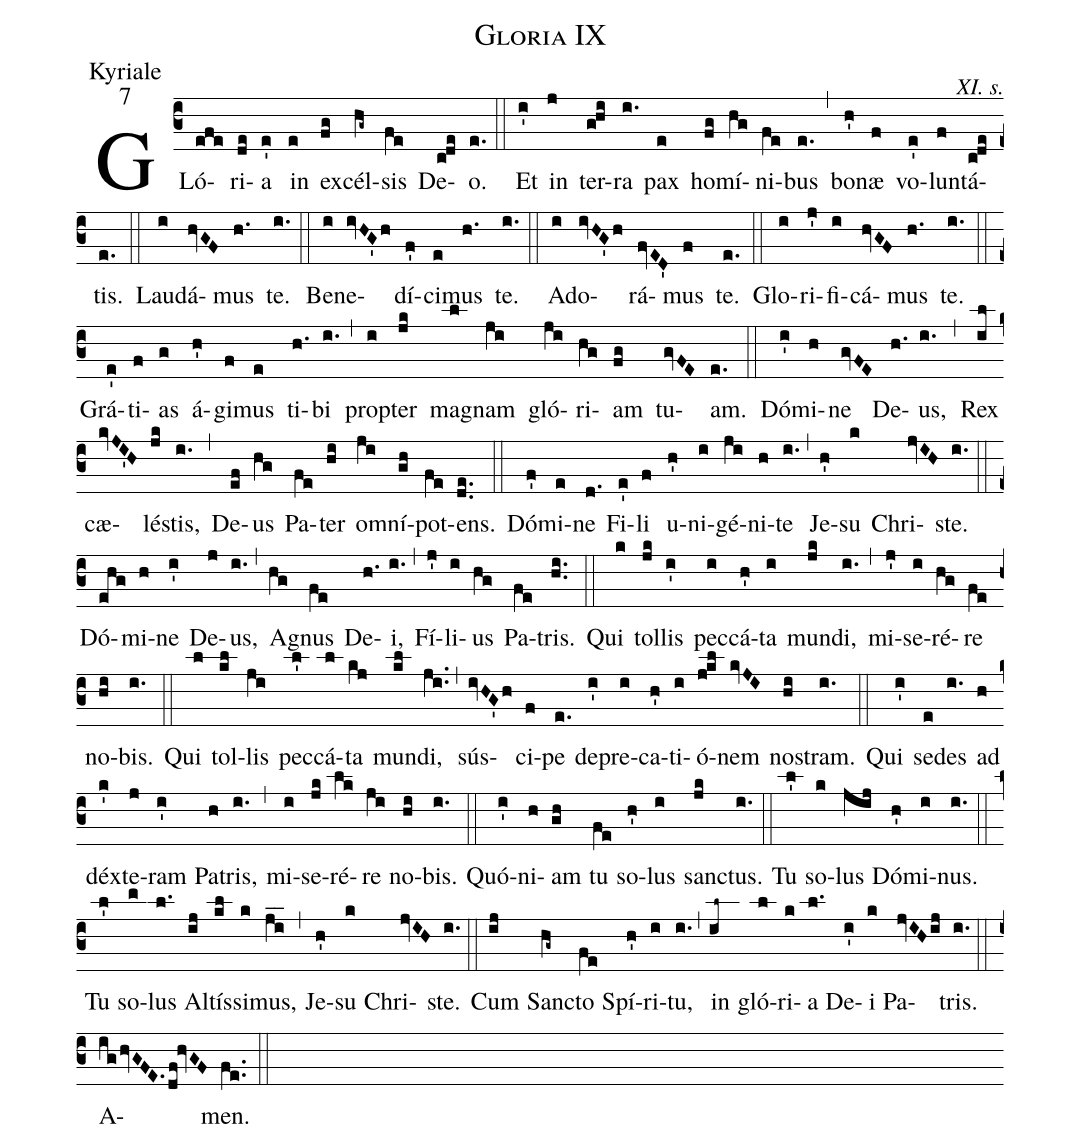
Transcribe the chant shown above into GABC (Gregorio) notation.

name:Gloria IX;
office-part:Kyriale;
mode:7;
commentary:XI. s.;
%%
(c3) GLó(efe)ri(de)a(e') in(e) ex(fg)cél(hg~)sis(fe) De(cde)o.(e.) (::) Et(i') in(j) ter(ghi)ra(i.) pax(e) ho(fg)mí(hg)ni(fe)bus(e.) (,) bo(h')næ(f) vo(e')lun(f)tá(cde)tis.(e.) (::) Lau(i)dá(hvGF)mus(h.) te.(i.) (::) Be(i)ne(ivHG'h)dí(f')ci(e)mus(h.) te.(i.) (::) Ad(i)o(ivHG'h)rá(fvED')mus(f) te.(e.) (::) Glo(i)ri(j')fi(i)cá(hvGF)mus(h.) te.(i.) (::) Grá(e')ti(f)as(g) á(h')gi(f)mus(e) ti(h.)bi(i.) (,) pro(i)pter(jk) ma(l)gnam(ji) gló(ji)ri(hg)am(fg) tu(gvFE)am.(e.) (::) Dó(i')mi(h)ne(gvFE) De(h.)us,(i.) (,) Rex(il) cæ(kvJI'H)lé(jk)stis,(i.) (,) De(ef)us(hg) Pa(fe)ter(hi) o(ji)mní(gh)pot(fe)ens.(de..) (::) Dó(f')mi(e)ne(d.) Fi(e')li(f) u(h')ni(i)gé(ji)ni(h)te(i.) (,) Je(h')su(k) Chri(jvIH)ste.(i.) (::) Dó(ehg)mi(h)ne(i') De(j)us,(i.) (,) A(hg)gnus(fe) De(h.)i,(i.) (,) Fí(j')li(i)us(hg) Pa(fe)tris.(hi..) (::) Qui(k) tol(jk)lis(i') pec(i)cá(h')ta(i) mun(jk)di,(i.) (,) mi(j')se(i)ré(hg)re(fe) no(hi)bis.(i.) (::) Qui(l[oll:1{1]) tol(kl)lis(ji) pec(l')cá(l[oll:}])ta(kj) mun(kl)di,(ji..) (,) sús(ivHG'h)ci(f)pe(e.) de(i')pre(i)ca(h')ti(i)ó(jkl)nem(kvJI) no(hi)stram.(i.) (::) Qui(i') se(e)des(i.) ad(h) déx(k')te(j)ram(i') Pa(h)tris,(i.) (,) mi(i)se(jk)ré(lk)re(ji) no(hi)bis.(i.) (::) Quó(i')ni(h)am(gh) tu(fe) so(h')lus(i) san(jk)ctus.(i.) (::) Tu(l') so(k)lus(jij) Dó(h')mi(i)nus.(i.) (::) Tu(l'[oll:1{1]) so(m)lus(l.[oll:}]) Al(ij)tís(kl)si(k)mus,(ji__) (,) Je(h')su(k) Chri(jvIH)ste.(i.) (::) Cum(ij) San(hg~)cto(fe) Spí(h')ri(i)tu,(i.) (,) in(il~[oll:1{1]) gló(l)ri(k)a(l.[oll:}]) De(i')i(k) Pa(jvIHij)tris.(i.) (::) A(ighvGFE.df!hvGF)men.(fe..) (::)
